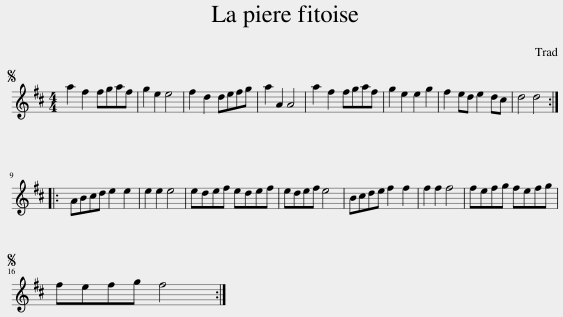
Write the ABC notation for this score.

X:1
L:1/8
M:4/4
I:linebreak $
K:D
V:1 treble
V:1
S a2 f2 fgaf | g2 e2 e4 | f2 d2 defg | a2 A2 A4 | a2 f2 fgaf | %5
 g2 e2 e2 g2 | f2 ed e2 dc | d4 d4 ::$ ABcd e2 e2 | e2 e2 e4 | %10
 edef edef | edef e4 | Bcde f2 f2 | f2 f2 f4 | fefg fefg |$ %15
S fefg f4 :| %16
